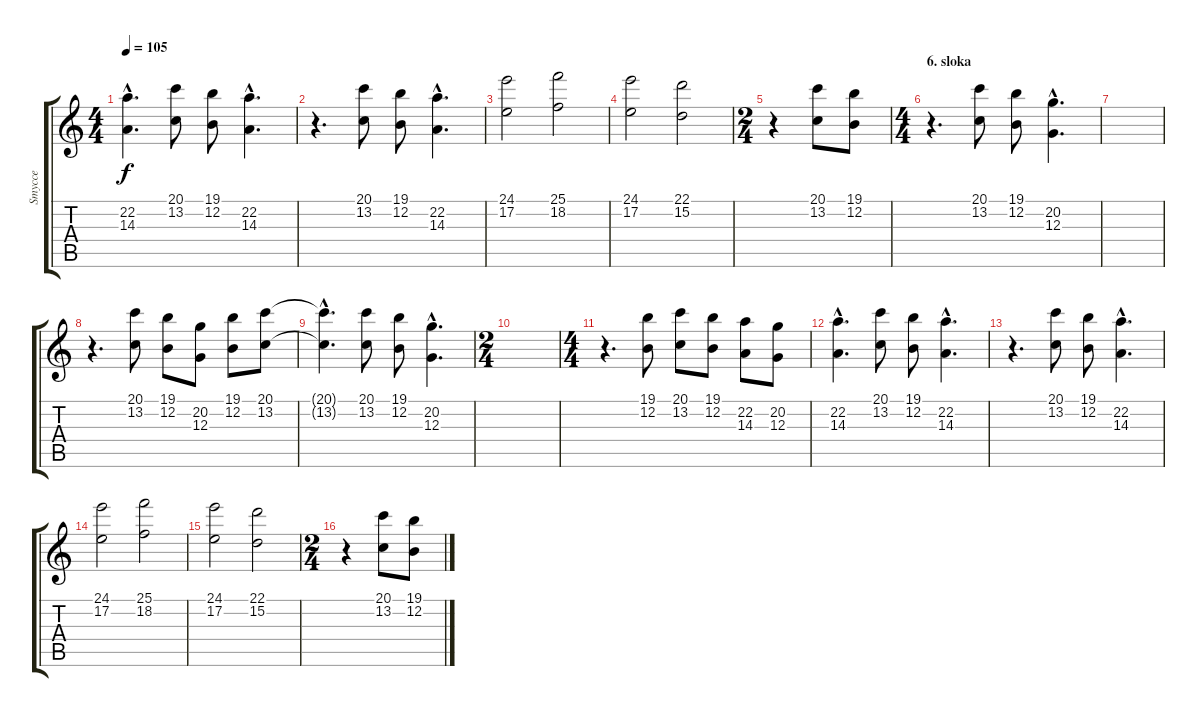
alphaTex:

\track ("Smycce" "Smycce") {instrument stringensemble1}
\staff {score tabs}
\tuning (E4 B3 G3 D3 A2 E2) {hide}
\ts (4 4)
\tempo 105
\clef g2
\ks c
(22.2{hac} 14.3{hac}).4{d dy f} (20.1 13.2).8 (19.1 12.2).8 (22.2{hac} 14.3{hac}).4{d} |
r.4{d} (20.1 13.2).8 (19.1 12.2).8 (22.2{hac} 14.3{hac}).4{d} |
(24.1 17.2).2 (25.1 18.2).2 |
(24.1 17.2).2 (22.1 15.2).2 |
\ts (2 4)
r.4 (20.1 13.2).8 (19.1 12.2).8 |
\ts (4 4)
\section ("" "6. sloka")
r.4{d} (20.1 13.2).8 (19.1 12.2).8 (20.2{hac} 12.3{hac}).4{d} |
|
r.4{d} (20.1 13.2).8 (19.1 12.2).8 (20.2 12.3).8 (19.1 12.2).8 (20.1 13.2).8 |
(20.1{hac t} 13.2{hac t}).4{d} (20.1 13.2).8 (19.1 12.2).8 (20.2{hac} 12.3{hac}).4{d} |
\ts (2 4)
|
\ts (4 4)
r.4{d} (19.1 12.2).8 (20.1 13.2).8 (19.1 12.2).8 (22.2 14.3).8 (20.2 12.3).8 |
(22.2{hac} 14.3{hac}).4{d} (20.1 13.2).8 (19.1 12.2).8 (22.2{hac} 14.3{hac}).4{d} |
r.4{d} (20.1 13.2).8 (19.1 12.2).8 (22.2{hac} 14.3{hac}).4{d} |
(24.1 17.2).2 (25.1 18.2).2 |
(24.1 17.2).2 (22.1 15.2).2 |
\ts (2 4)
r.4 (20.1 13.2).8 (19.1 12.2).8
